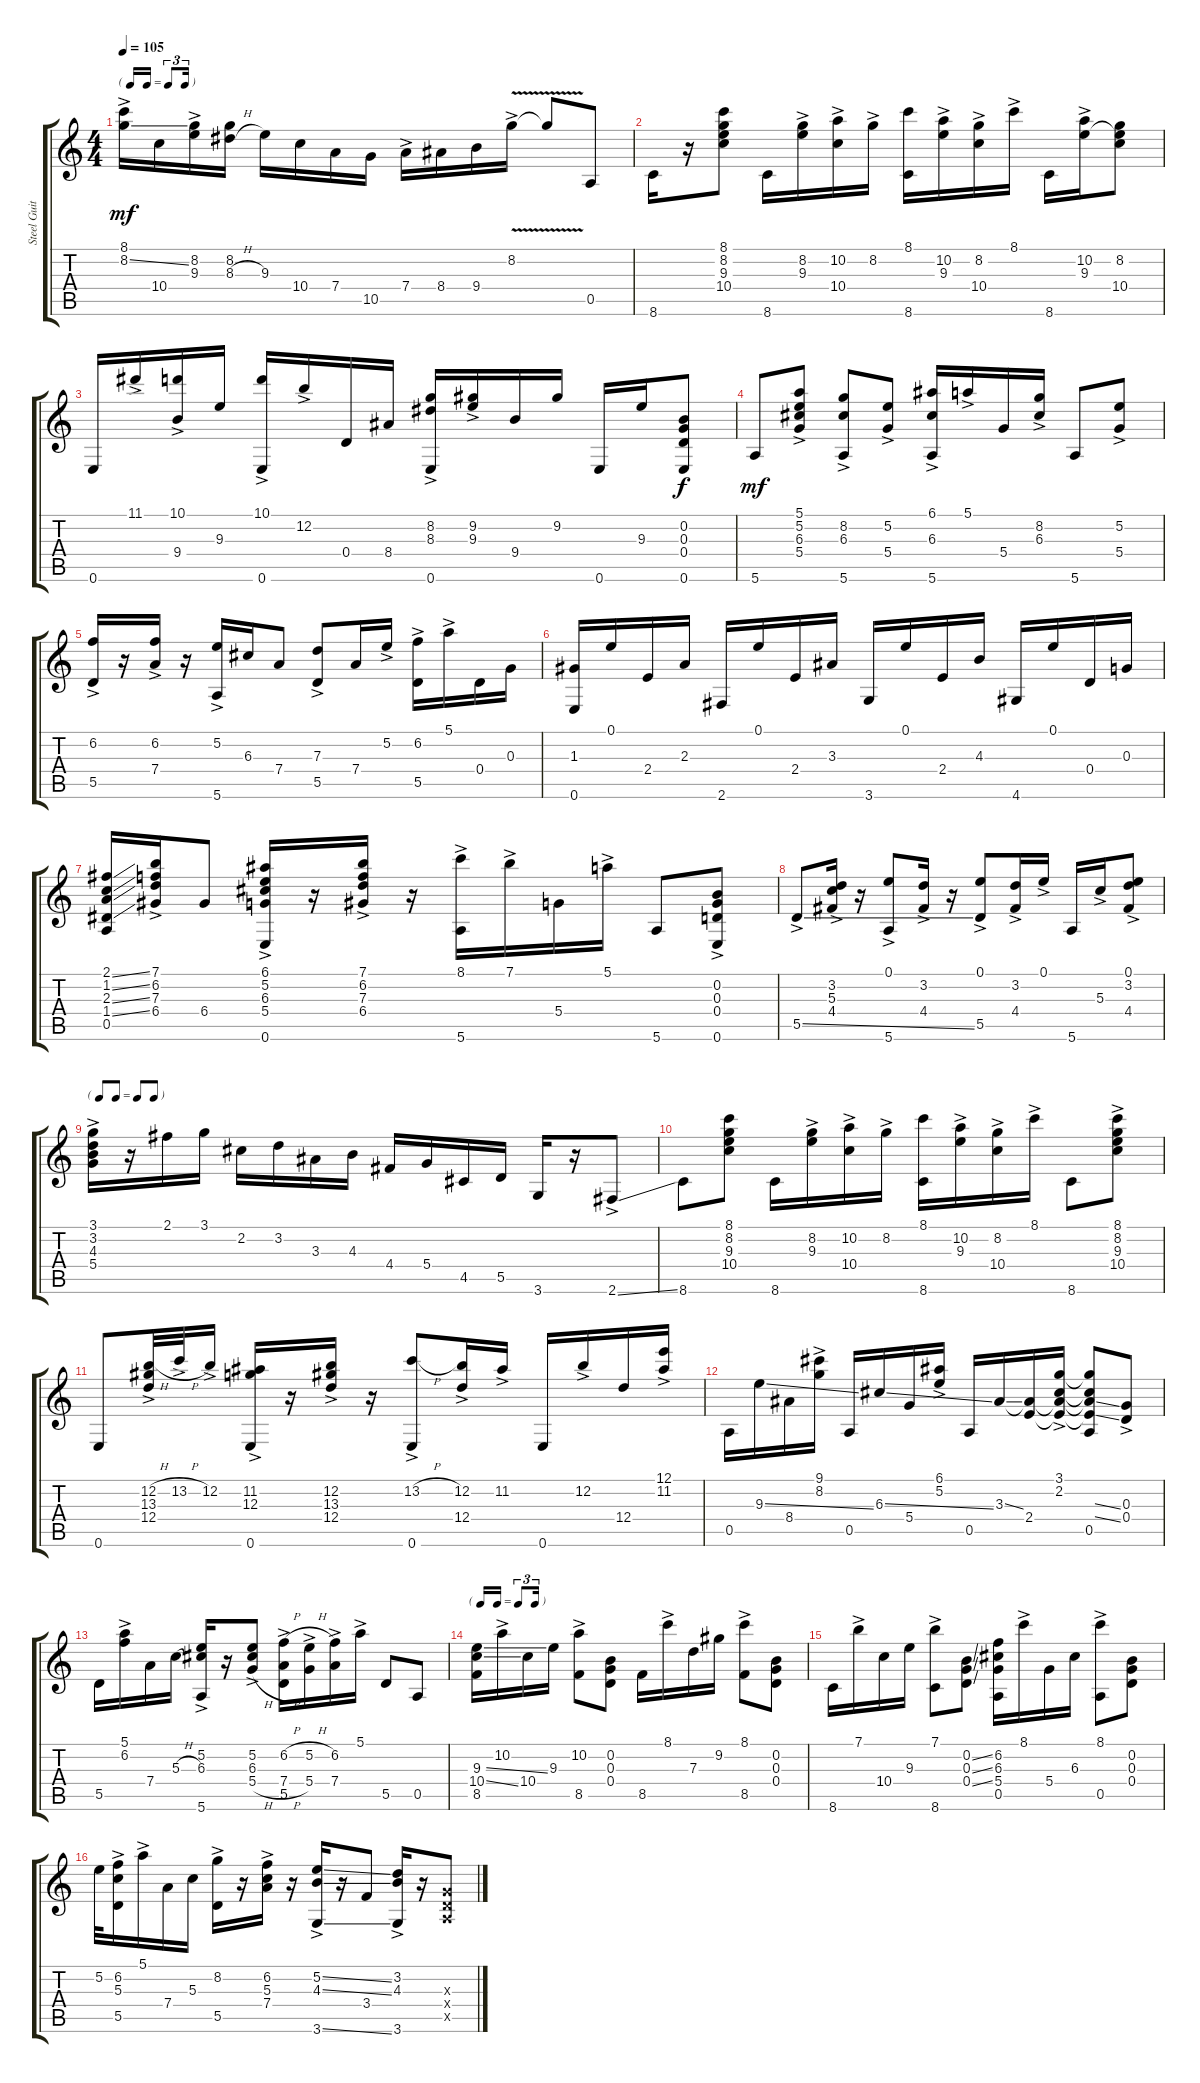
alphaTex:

\track ("Steel Guitar" "Steel Guit") {instrument acousticguitarsteel}
\staff {score tabs}
\tuning (E4 B3 G3 D3 A2 E2) {hide}
\ts (4 4)
\tf triplet16th
\tempo 105
\clef g2
\ks c
(8.1{ac} 8.2{ss ac}).16{dy mf} 10.4.16 (8.2{ac} 9.3).16 (8.2 8.3{h}).16 9.3.16 10.4.16 7.4.16 10.5.16 7.4{ac}.16 8.4.16 9.4.16 8.2{v ac}.16 8.2{v t}.8 0.5.8 |
8.6.16 r.16 (8.1 8.2 9.3 10.4).8 8.6.16 (8.2{ac} 9.3).16 (10.2{ac} 10.4).16 8.2{ac}.16 (8.1 8.6).16 (10.2{ac} 9.3).16 (8.2{ac} 10.4).16 8.1{ac}.16 8.6.16 (10.2{ac} 9.3).16 (8.2 9.3{t} 10.4).8 |
0.6.16 11.1{ac}.16 (10.1{ac} 9.4).16 9.3.16 (10.1{ac} 0.6).16 12.2{ac}.16 0.4.16 8.4.16 (8.2{ac} 8.3 0.6).16 (9.2{ac} 9.3).16 9.4.16 9.2.16 0.6.16 9.3.16 (0.2 0.3 0.4 0.6).8{dy f} |
5.6.8{dy mf} (5.1{ac} 5.2 6.3 5.4).8 (8.2{ac} 6.3 5.6).8 (5.2{ac} 5.4).8 (6.1{ac} 6.3 5.6).16 5.1{ac}.16 5.4.16 (8.2{ac} 6.3).16 5.6.8 (5.2{ac} 5.4).8 |
(6.2{ac} 5.5).16 r.16 (6.2{ac} 7.4).16 r.16 (5.2{ac} 5.6).16 6.3.16 7.4.8 (7.3{ac} 5.5).8 7.4.16 5.2{ac}.16 (6.2{ac} 5.5).16 5.1{ac}.16 0.4.16 0.3.16 |
(1.3 0.6).16 0.1.16 2.4.16 2.3.16 2.6.16 0.1.16 2.4.16 3.3.16 3.6.16 0.1.16 2.4.16 4.3.16 4.6.16 0.1.16 0.4.16 0.3.16 |
(2.1{ss} 1.2{ss} 2.3{ss} 1.4{ss} 0.5).16 (7.1{ac} 6.2 7.3 6.4).16 6.4.8 (6.1{ac} 5.2 6.3 5.4 0.6).16 r.16 (7.1{ac} 6.2 7.3 6.4).16 r.16 (8.1{ac} 5.6).16 7.1{ac}.16 5.4.16 5.1{ac}.16 5.6.8 (0.2{ac} 0.3{ac} 0.4{ac} 0.6{ac}).8 |
5.5{ss ac}.8 (3.2{ac} 5.3 4.4).16 r.16 (0.1{ac} 5.6).8 (3.2{ac} 4.4).16 r.16 (0.1{ac} 5.5).8 (3.2{ac} 4.4).16 0.1{ac}.16 5.6.16 5.3{ac}.16 (0.1{ac} 3.2 4.4).8 |
\tf none
(3.1{ac} 3.2 4.3 5.4).16 r.16 2.1.16 3.1.16 2.2.16 3.2.16 3.3.16 4.3.16 4.4.16 5.4.16 4.5.16 5.5.16 3.6.16 r.16 2.6{ss ac}.8 |
8.6.8 (8.1 8.2 9.3 10.4).8 8.6.16 (8.2{ac} 9.3).16 (10.2{ac} 10.4).16 8.2{ac}.16 (8.1 8.6).16 (10.2{ac} 9.3).16 (8.2{ac} 10.4).16 8.1{ac}.16 8.6.8 (8.1 8.2{ac} 9.3{ac} 10.4{ac}).8 |
0.6.8 (12.2{h ac} 13.3 12.4).32 13.2{h ac}.32 12.2{ac}.16 (11.2{ac} 12.3 0.6).16 r.16 (12.2{ac} 13.3 12.4).16 r.16 (13.2{h ac} 0.6).8 (12.2{ac} 12.4).16 11.2{ac}.16 0.6.16 12.2{ac}.16 12.4.16 (12.1{ac} 11.2{ac}).16 |
0.5.16 9.3{ss}.16 8.4.16 (9.1{ac} 8.2{ac}).16 0.5.16 6.3{ss}.16 5.4.16 (6.1{ac} 5.2{ac}).16 0.5.16 3.3{ss}.16 (3.3{t} 2.4).16 (3.1{ac} 2.2{ac} 3.3{t} 2.4{t}).16 (3.1{t} 2.2{t} 3.3{ss t} 2.4{ss t} 0.5).8 (0.3{ac} 0.4{ac}).8 |
5.5.16 (5.1{ac} 6.2).16 7.4.16 5.3{h}.16 (5.2{ac} 6.3 5.6).16 r.16 (5.2{ac} 6.3 5.4{h}).8 (6.2{h ac} 7.4{h} 5.5).16 (5.2{h ac} 5.4).16 (6.2{ac} 7.4).16 5.1{ac}.16 5.5.8 0.5.8 |
\tf triplet16th
(9.3{ss} 10.4{ss} 8.5).16 10.2{ac}.16 10.4.16 9.3.16 (10.2{ac} 8.5).8 (0.2 0.3 0.4).8 8.5.16 8.1{ac}.16 7.3.16 9.2.16 (8.1{ac} 8.5).8 (0.2 0.3 0.4).8 |
8.6.16 7.1{ac}.16 10.4.16 9.3.16 (7.1{ac} 8.6).8 (0.2{ss} 0.3{ss} 0.4{ss}).8 (6.2 6.3 5.4 0.5).16 8.1{ac}.16 5.4.16 6.3.16 (8.1{ac} 0.5).8 (0.2 0.3 0.4).8 |
5.2.32 (6.2{ac} 5.3 5.5).16 5.1{ac}.16 7.4.16 5.3.16 (8.2{ac} 5.5).16 r.16 (6.2{ac} 5.3 7.4).16 r.16 (5.2{ss ac} 4.3{ss} 3.6{ss}).16 r.16 3.4.8 (3.2{ac} 4.3 3.6).16 r.16 (0.3{x} 0.4{x} 0.5{x}).8
